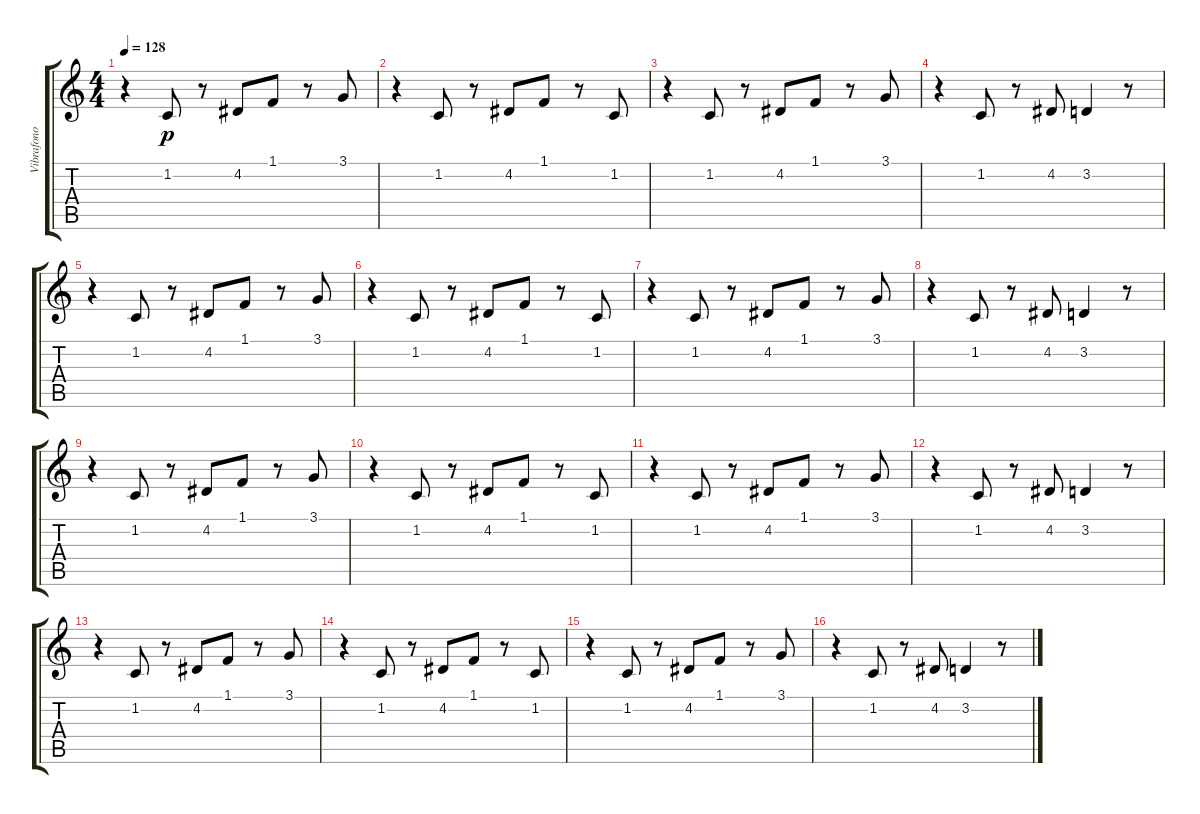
\track ("Vibrafono" "Vibrafono") {instrument vibraphone}
\staff {score tabs}
\tuning (E4 B3 G3 D3 A2 E2) {hide}
\ts (4 4)
\tempo 128
\clef g2
\ks c
r.4{dy p} 1.2.8 r.8 4.2.8 1.1.8 r.8 3.1.8 |
r.4 1.2.8 r.8 4.2.8 1.1.8 r.8 1.2.8 |
r.4 1.2.8 r.8 4.2.8 1.1.8 r.8 3.1.8 |
r.4 1.2.8 r.8 4.2.8 3.2.4 r.8 |
r.4 1.2.8 r.8 4.2.8 1.1.8 r.8 3.1.8 |
r.4 1.2.8 r.8 4.2.8 1.1.8 r.8 1.2.8 |
r.4 1.2.8 r.8 4.2.8 1.1.8 r.8 3.1.8 |
r.4 1.2.8 r.8 4.2.8 3.2.4 r.8 |
r.4 1.2.8 r.8 4.2.8 1.1.8 r.8 3.1.8 |
r.4 1.2.8 r.8 4.2.8 1.1.8 r.8 1.2.8 |
r.4 1.2.8 r.8 4.2.8 1.1.8 r.8 3.1.8 |
r.4 1.2.8 r.8 4.2.8 3.2.4 r.8 |
r.4 1.2.8 r.8 4.2.8 1.1.8 r.8 3.1.8 |
r.4 1.2.8 r.8 4.2.8 1.1.8 r.8 1.2.8 |
r.4 1.2.8 r.8 4.2.8 1.1.8 r.8 3.1.8 |
r.4 1.2.8 r.8 4.2.8 3.2.4 r.8
